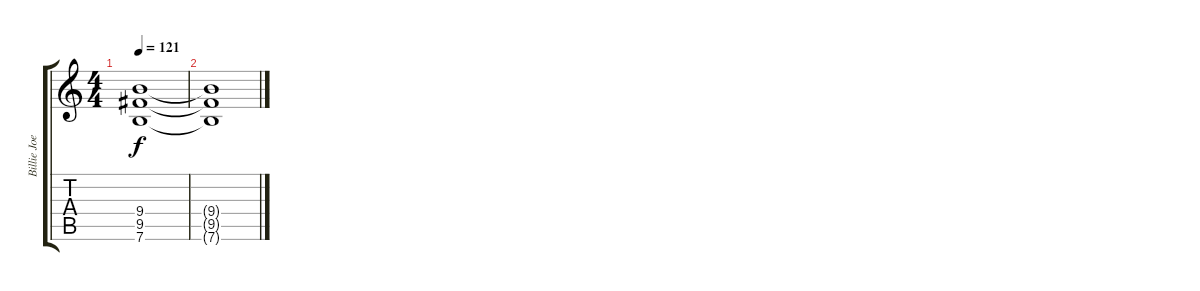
\track ("Billie Joe Armstrong - Guitar" "Billie Joe") {instrument distortionguitar}
\staff {score tabs}
\tuning (E4 B3 G3 D3 A2 E2) {hide}
\ts (4 4)
\tempo 121
\clef g2
\ks c
(9.4{t} 9.5{t} 7.6{t}).1{dy f} |
(9.4{t} 9.5{t} 7.6{t}).1
